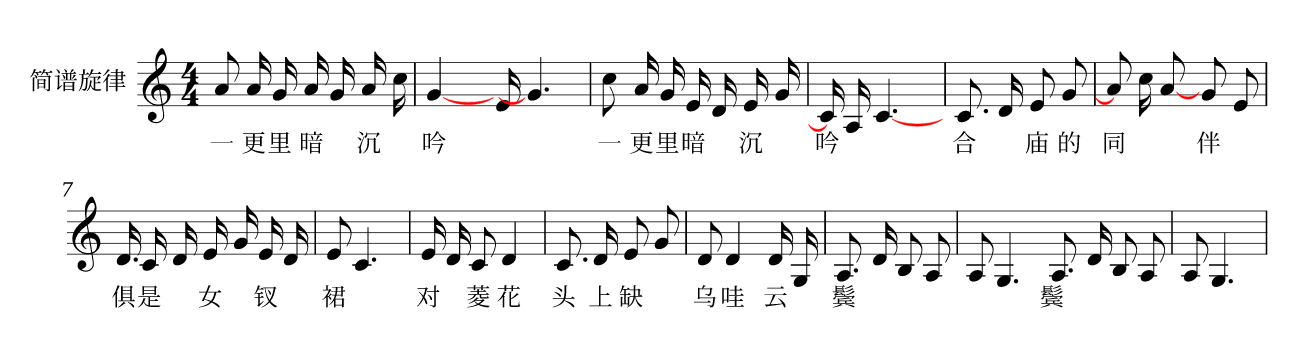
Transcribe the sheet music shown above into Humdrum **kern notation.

**kern	**text
*part1	*part1
*staff1	*staff1
*I"简谱旋律	*
*k[]	*
*M4/4	*
=1	=1
8a	一
16a	更
16g	里
16a	暗
16g	.
16a	沉
16cc	.
=2	=2
!LO:N:vis=4	!
[4..g	吟
16e	.
4.g]	.
=3	=3
8cc	一
16a	更
16g	里
16e	暗
16d	.
16e	沉
16g	.
=4	=4
16c]	吟
16A	.
!LO:N:vis=4.	!
[4..c	.
=5	=5
8.c	合
16d	.
8e	庙
8g	的
=6	=6
8a]	同
16cc	.
!LO:N:vis=8	!
[8.a	.
8g	伴
8e	.
=7	=7
!LO:N:vis=16.	!
16d	俱
16c	是
16d	.
16e	女
16g	.
16e	钗
16d	.
=8	=8
8e	裙
4.c	.
=9	=9
16e	对
16d	.
8c	菱
4d	花
=10	=10
8.c	头
16d	上
8e	缺
8g	.
=11	=11
8d	乌
4d	哇
16d	云
16G	.
=12	=12
8.A	鬓
16d	.
8B	.
8A	.
=13	=13
8A	.
4.G	.
8.A	鬓
16d	.
8B	.
8A	.
=14	=14
8A	.
4.G	.
=	=
*-	*-
